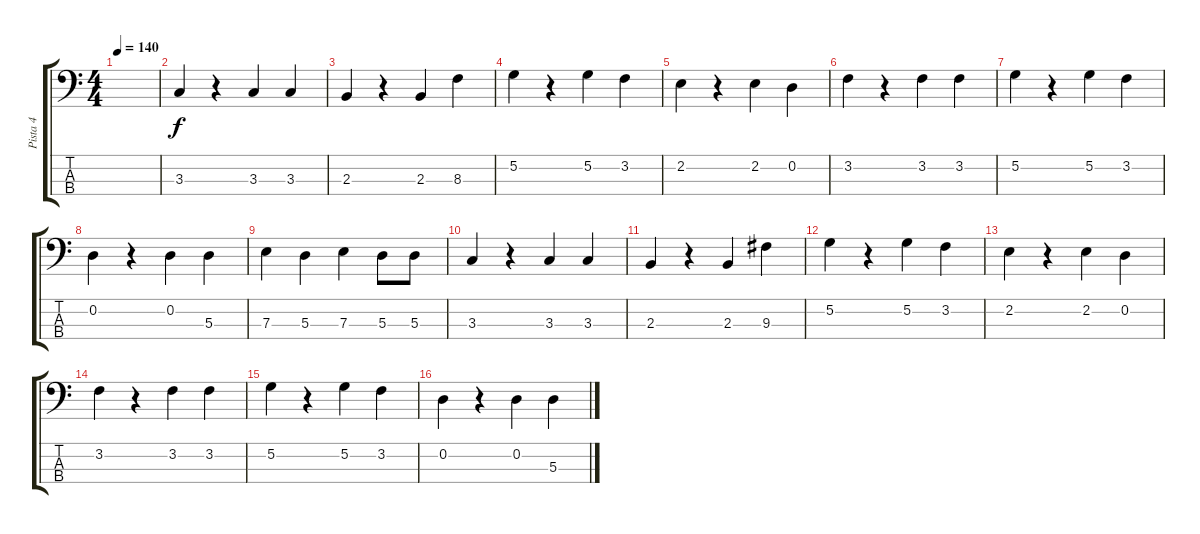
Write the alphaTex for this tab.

\track ("Pista 4" "Pista 4") {instrument electricbasspick}
\staff {score tabs}
\tuning (G2 D2 A1 E1) {hide}
\ts (4 4)
\tempo 140
\clef f4
\ks c
|
3.3.4 r.4 3.3.4 3.3.4 |
2.3.4 r.4 2.3.4 8.3.4 |
5.2.4 r.4 5.2.4 3.2.4 |
2.2.4 r.4 2.2.4 0.2.4 |
3.2.4 r.4 3.2.4 3.2.4 |
5.2.4 r.4 5.2.4 3.2.4 |
0.2.4 r.4 0.2.4 5.3.4 |
7.3.4 5.3.4 7.3.4 5.3.8 5.3.8 |
3.3.4 r.4 3.3.4 3.3.4 |
2.3.4 r.4 2.3.4 9.3.4 |
5.2.4 r.4 5.2.4 3.2.4 |
2.2.4 r.4 2.2.4 0.2.4 |
3.2.4 r.4 3.2.4 3.2.4 |
5.2.4 r.4 5.2.4 3.2.4 |
0.2.4 r.4 0.2.4 5.3.4
